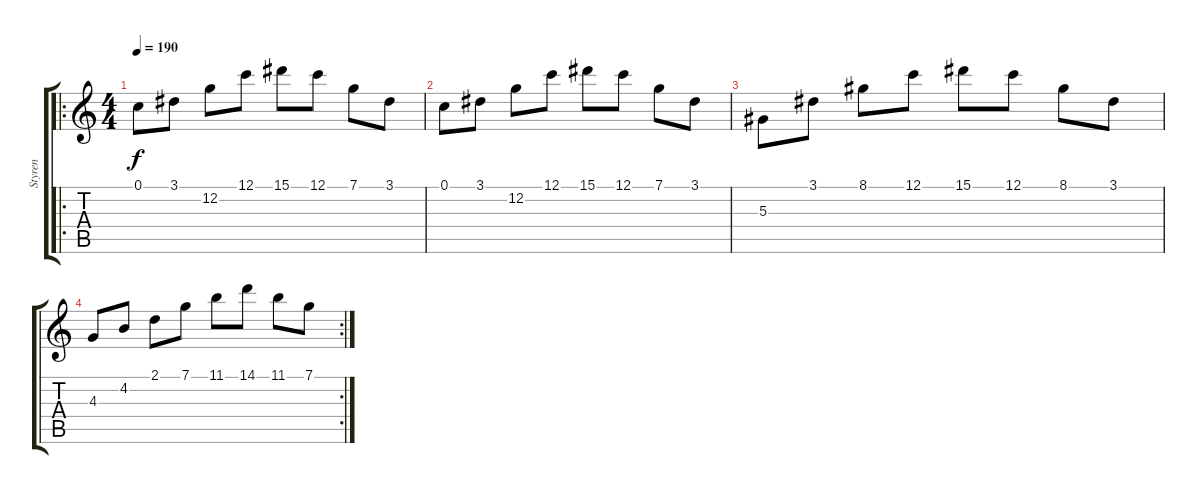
\track ("Styren" "Styren") {instrument synthbass1}
\staff {score tabs}
\tuning (C4 G3 Eb3 Bb2 F2 C2) {hide}
\ro
\ts (4 4)
\tempo 190
\clef g2
\ks c
0.1.8{dy f} 3.1.8 12.2.8 12.1.8 15.1.8 12.1.8 7.1.8 3.1.8 |
0.1.8 3.1.8 12.2.8 12.1.8 15.1.8 12.1.8 7.1.8 3.1.8 |
5.3.8 3.1.8 8.1.8 12.1.8 15.1.8 12.1.8 8.1.8 3.1.8 |
\rc 2
4.3.8 4.2.8 2.1.8 7.1.8 11.1.8 14.1.8 11.1.8 7.1.8
